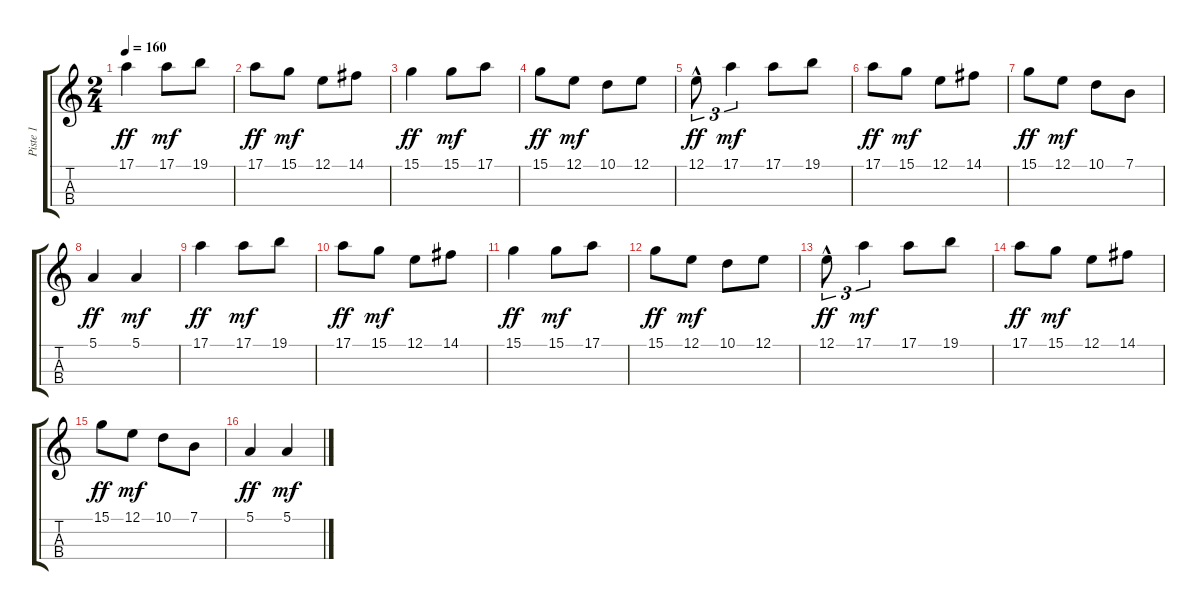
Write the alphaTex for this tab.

\track ("Piste 1" "Piste 1") {instrument fiddle}
\staff {score tabs}
\tuning (E4 A3 D3 G2) {hide}
\ts (2 4)
\tempo 160
\clef g2
\ks c
17.1.4{dy ff} 17.1.8{dy mf} 19.1.8 |
17.1.8{dy ff} 15.1.8{dy mf} 12.1.8 14.1.8 |
15.1.4{dy ff} 15.1.8{dy mf} 17.1.8 |
15.1.8{dy ff} 12.1.8{dy mf} 10.1.8 12.1.8 |
12.1{hac}.8{tu (3 2) dy ff} 17.1.4{tu (3 2) dy mf} 17.1.8 19.1.8 |
17.1.8{dy ff} 15.1.8{dy mf} 12.1.8 14.1.8 |
15.1.8{dy ff} 12.1.8{dy mf} 10.1.8 7.1.8 |
5.1.4{dy ff} 5.1.4{dy mf} |
17.1.4{dy ff} 17.1.8{dy mf} 19.1.8 |
17.1.8{dy ff} 15.1.8{dy mf} 12.1.8 14.1.8 |
15.1.4{dy ff} 15.1.8{dy mf} 17.1.8 |
15.1.8{dy ff} 12.1.8{dy mf} 10.1.8 12.1.8 |
12.1{hac}.8{tu (3 2) dy ff} 17.1.4{tu (3 2) dy mf} 17.1.8 19.1.8 |
17.1.8{dy ff} 15.1.8{dy mf} 12.1.8 14.1.8 |
15.1.8{dy ff} 12.1.8{dy mf} 10.1.8 7.1.8 |
5.1.4{dy ff} 5.1.4{dy mf}
